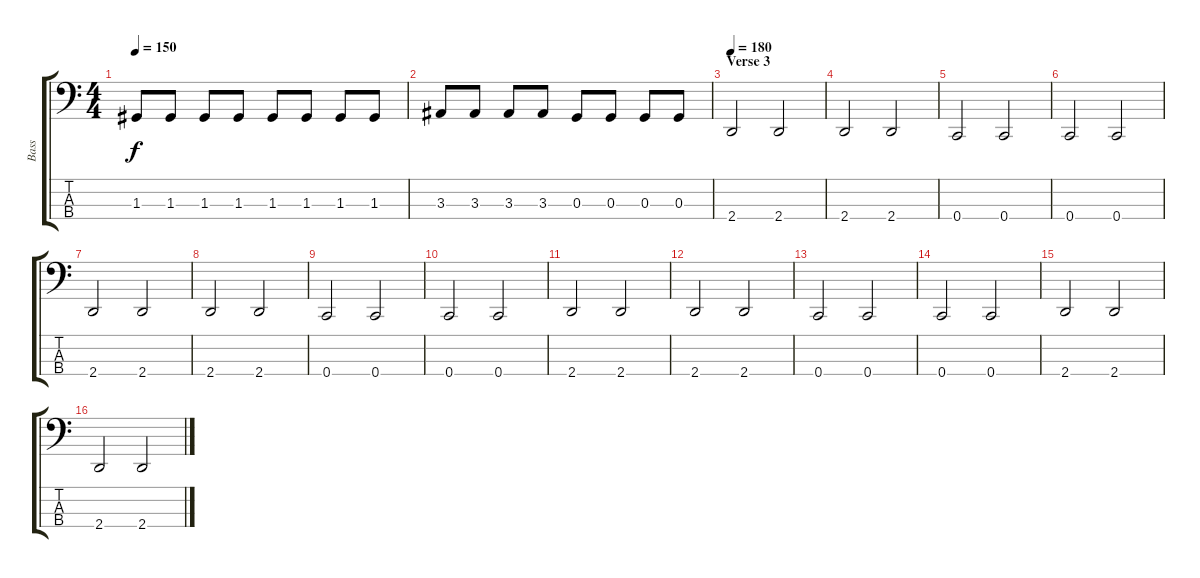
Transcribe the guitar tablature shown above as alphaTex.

\track ("Bass" "Bass") {instrument electricbasspick}
\staff {score tabs}
\tuning (F2 C2 G1 C1) {hide}
\ts (4 4)
\tempo 150
\clef f4
\ks c
1.3.8{dy f} 1.3.8 1.3.8 1.3.8 1.3.8 1.3.8 1.3.8 1.3.8 |
3.3.8 3.3.8 3.3.8 3.3.8 0.3.8 0.3.8 0.3.8 0.3.8 |
\section ("" "Verse 3")
\tempo 180
2.4.2 2.4.2 |
2.4.2 2.4.2 |
0.4.2 0.4.2 |
0.4.2 0.4.2 |
2.4.2 2.4.2 |
2.4.2 2.4.2 |
0.4.2 0.4.2 |
0.4.2 0.4.2 |
2.4.2 2.4.2 |
2.4.2 2.4.2 |
0.4.2 0.4.2 |
0.4.2 0.4.2 |
2.4.2 2.4.2 |
2.4.2 2.4.2
